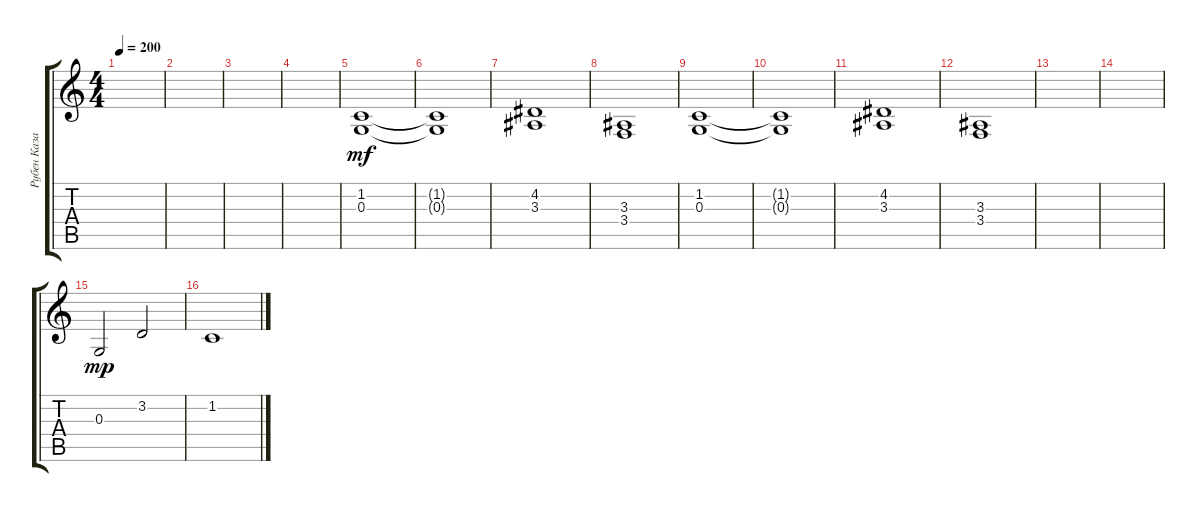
\track ("Рубен Казарьян" "Рубен Каза") {instrument tuba}
\staff {score tabs}
\tuning (E4 B3 G3 D3 A2 C2) {hide}
\ts (4 4)
\tempo 200
\clef g2
\ks c
|
|
|
|
(1.2 0.3).1{dy mf} |
(1.2{t} 0.3{t}).1 |
(4.2 3.3).1 |
(3.3 3.4).1 |
(1.2 0.3).1 |
(1.2{t} 0.3{t}).1 |
(4.2 3.3).1 |
(3.3 3.4).1 |
|
|
0.3.2{dy mp} 3.2.2 |
1.2.1
